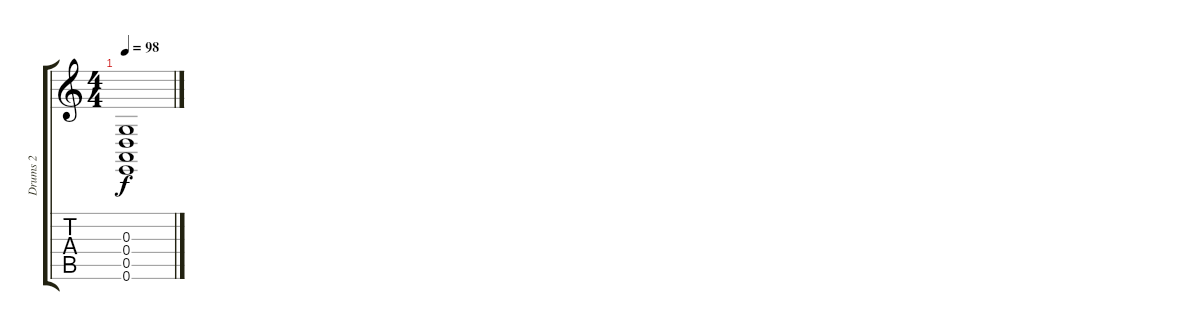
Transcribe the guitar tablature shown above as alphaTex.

\track ("Drums 2" "Drums 2") {instrument melodictom}
\staff {score tabs}
\tuning (E4 B3 G3 D3 A2 E2) {hide}
\ts (4 4)
\tempo 98
\clef g2
\ks c
(0.3 0.4 0.5 0.6).1{dy f}
